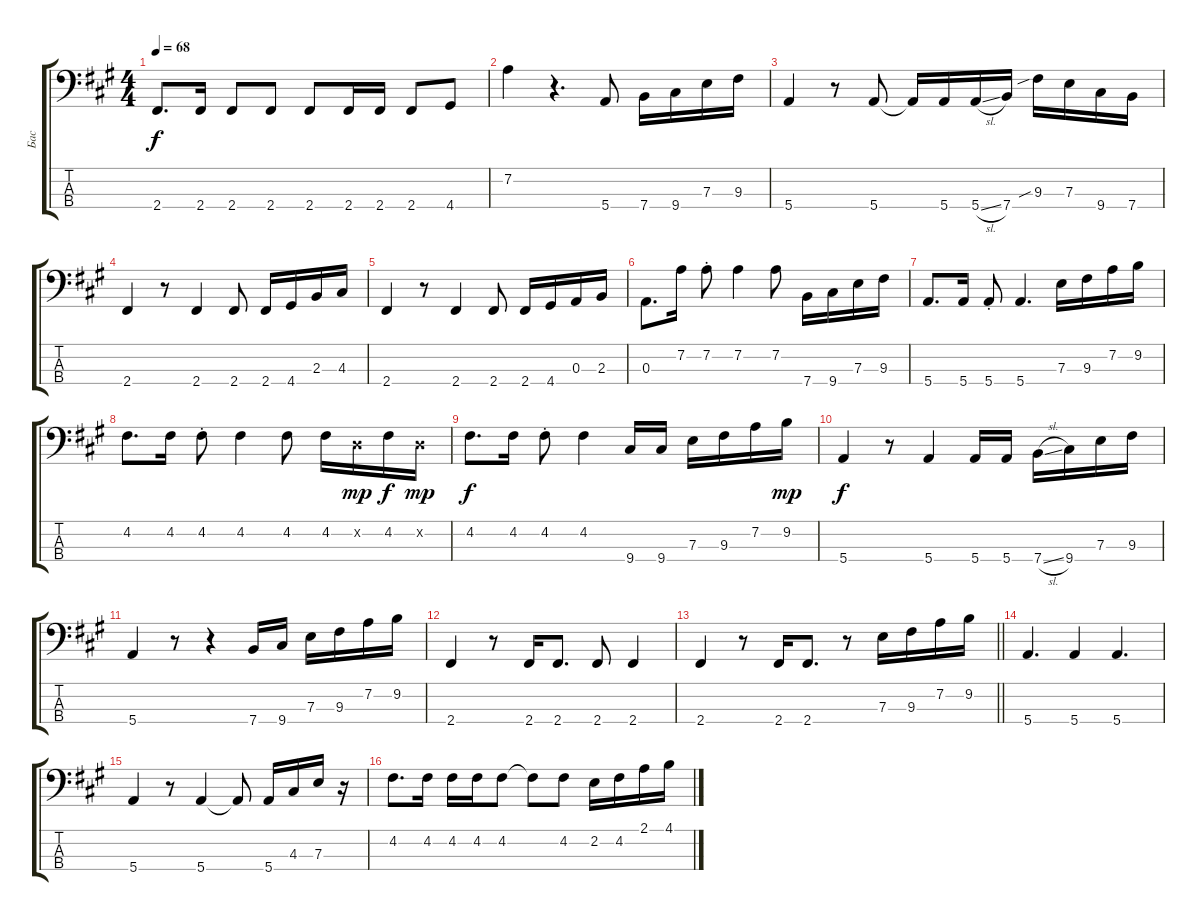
\track ("Бас" "Бас") {instrument electricbassfinger}
\staff {score tabs}
\tuning (G2 D2 A1 E1) {hide}
\ts (4 4)
\tempo 68
\clef f4
\ks a
2.4.8{d dy f} 2.4.16 2.4.8 2.4.8 2.4.8 2.4.16 2.4.16 2.4.8 4.4.8 |
7.2.4 r.4{d} 5.4.8 7.4.16 9.4.16 7.3.16 9.3.16 |
5.4.4 r.8 5.4.8 5.4{t}.16 5.4.16 5.4{sl}.16 7.4.16 9.3{sib}.16 7.3.16 9.4.16 7.4.16 |
2.4.4 r.8 2.4.4 2.4.8 2.4.16 4.4.16 2.3.16 4.3.16 |
2.4.4 r.8 2.4.4 2.4.8 2.4.16 4.4.16 0.3.16 2.3.16 |
0.3.8{d} 7.2.16 7.2{st}.8 7.2.4 7.2.8 7.4.16 9.4.16 7.3.16 9.3.16 |
5.4.8{d} 5.4.16 5.4{st}.8 5.4.4{d} 7.3.16 9.3.16 7.2.16 9.2.16 |
4.2.8{d} 4.2.16 4.2{st}.8 4.2.4 4.2.8 4.2.16 0.2{x}.16{dy mp} 4.2.16{dy f} 0.2{x}.16{dy mp} |
4.2.8{d dy f} 4.2.16 4.2{st}.8 4.2.4 9.4.16 9.4.16 7.3.16 9.3.16 7.2.16 9.2.16{dy mp} |
5.4.4{dy f} r.8 5.4.4 5.4.16 5.4.16 7.4{sl}.16 9.4.16 7.3.16 9.3.16 |
5.4.4 r.8 r.4 7.4.16 9.4.16 7.3.16 9.3.16 7.2.16 9.2.16 |
2.4.4 r.8 2.4.16 2.4.8{d} 2.4.8 2.4.4 |
\barLineRight lightlight
2.4.4 r.8 2.4.16 2.4.8{d} r.8 7.3.16 9.3.16 7.2.16 9.2.16 |
5.4.4{d} 5.4.4 5.4.4{d} |
5.4.4 r.8 5.4.4 5.4{t}.8 5.4.16 4.3.16 7.3.16 r.16 |
4.2.8{d} 4.2.16 4.2.16 4.2.16 4.2.8 4.2{t}.8 4.2.8 2.2.16 4.2.16 2.1.16 4.1.16
